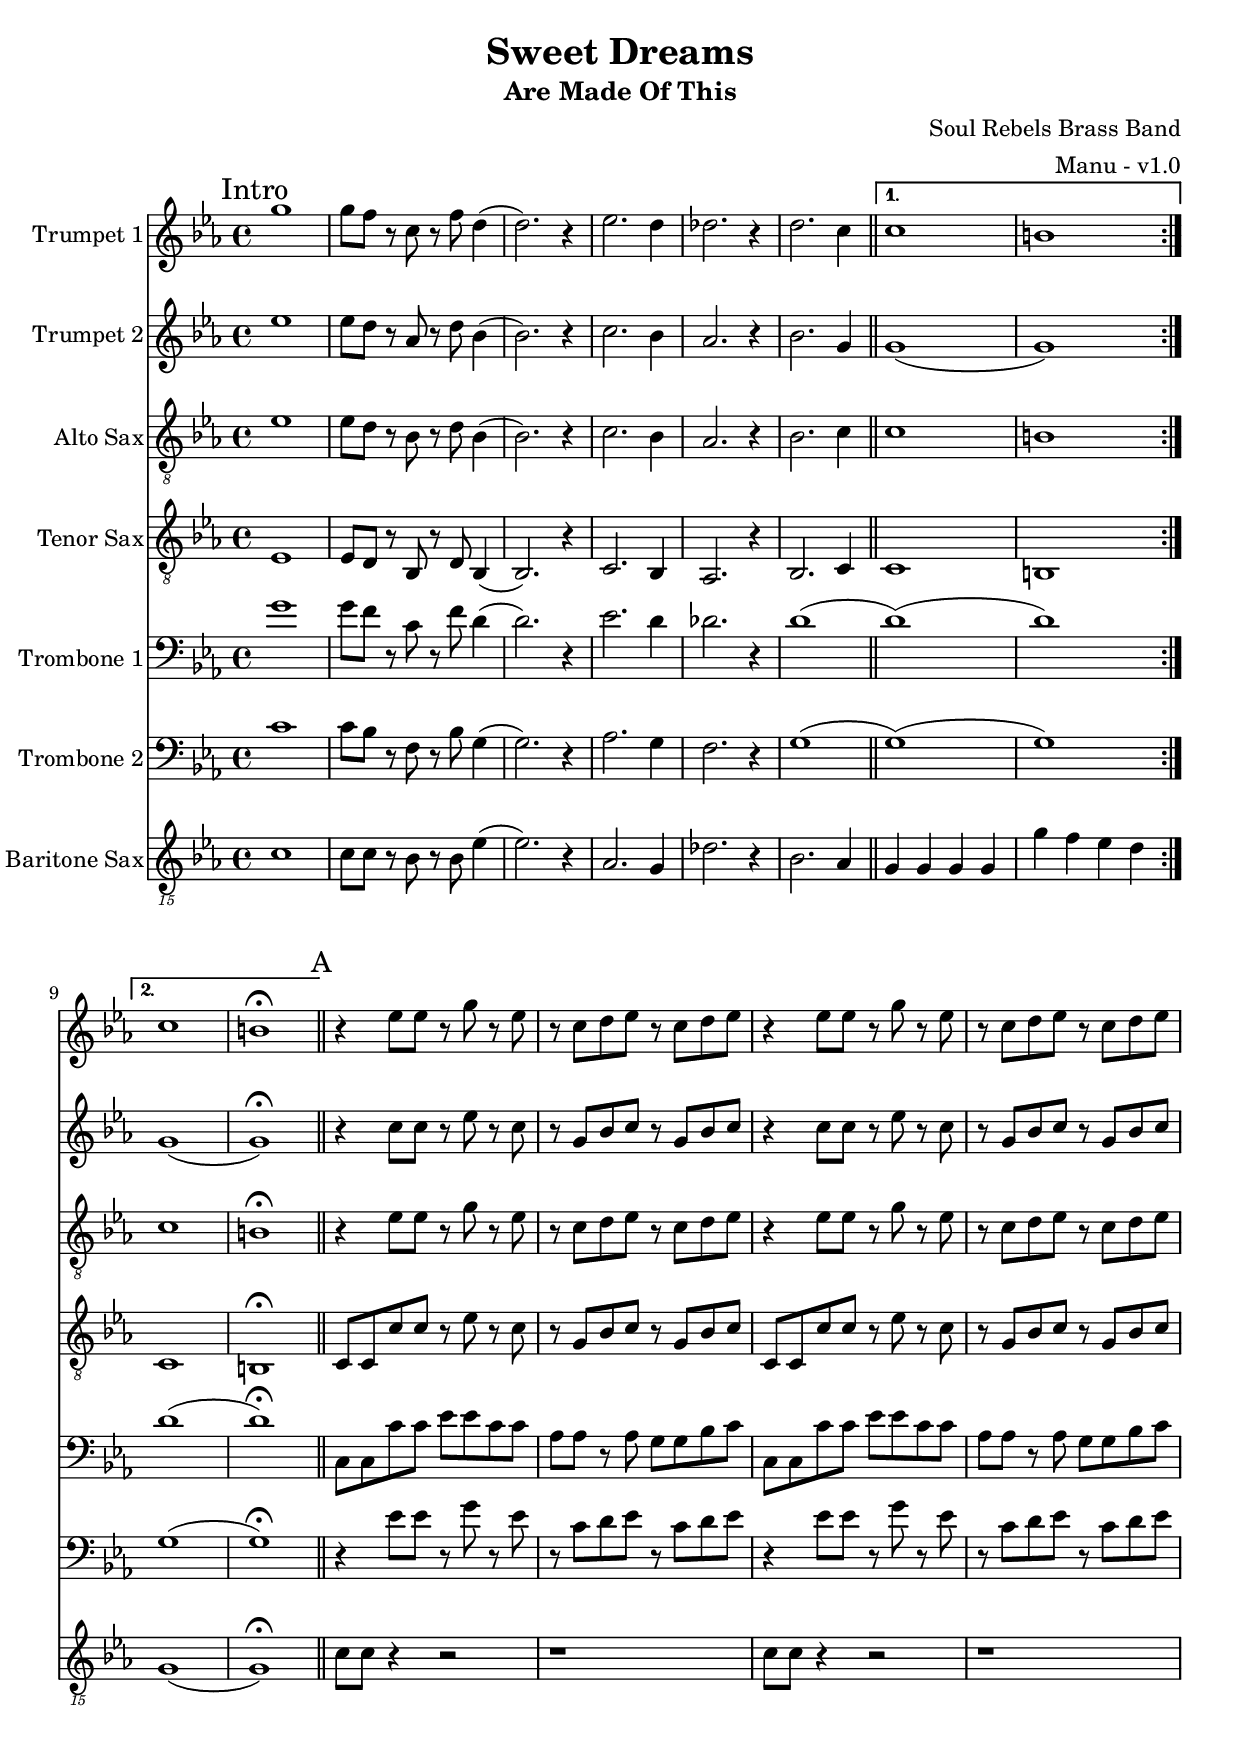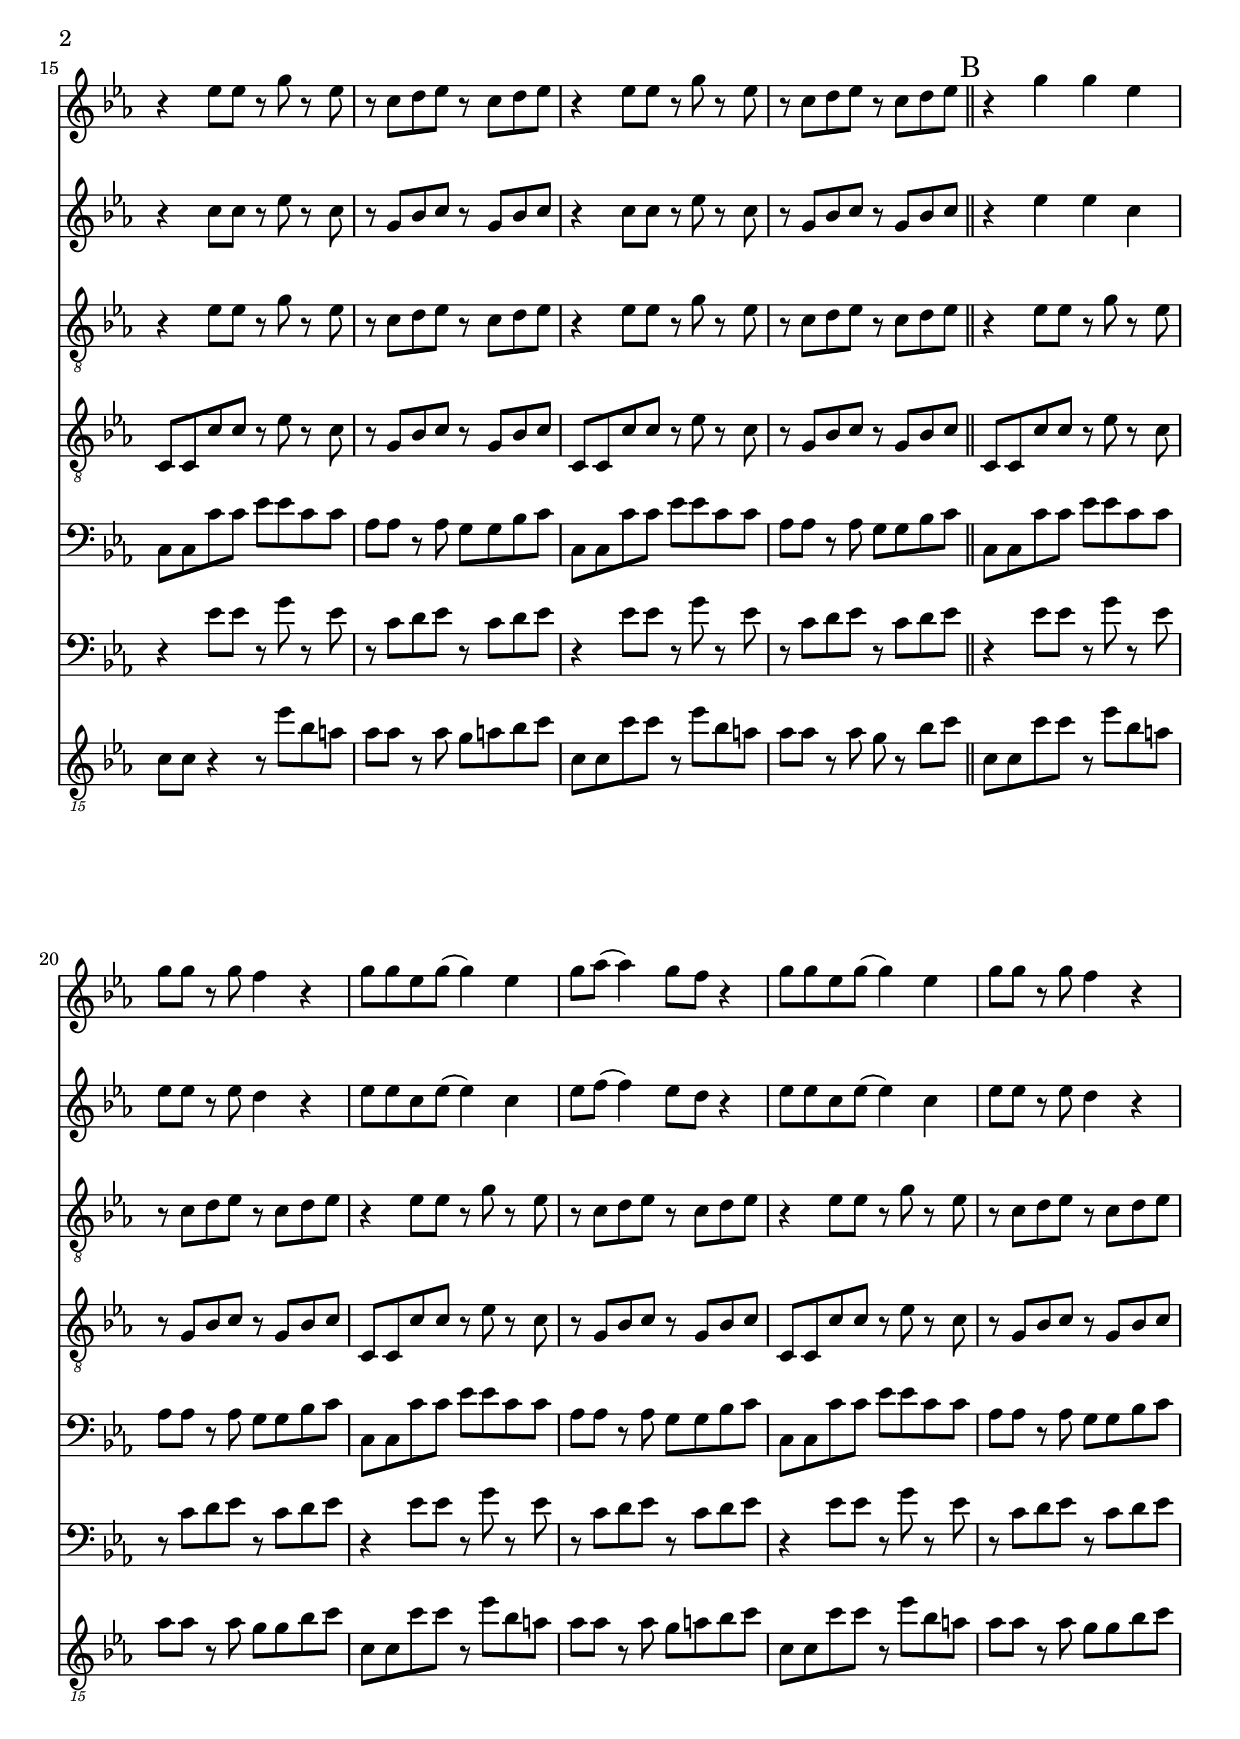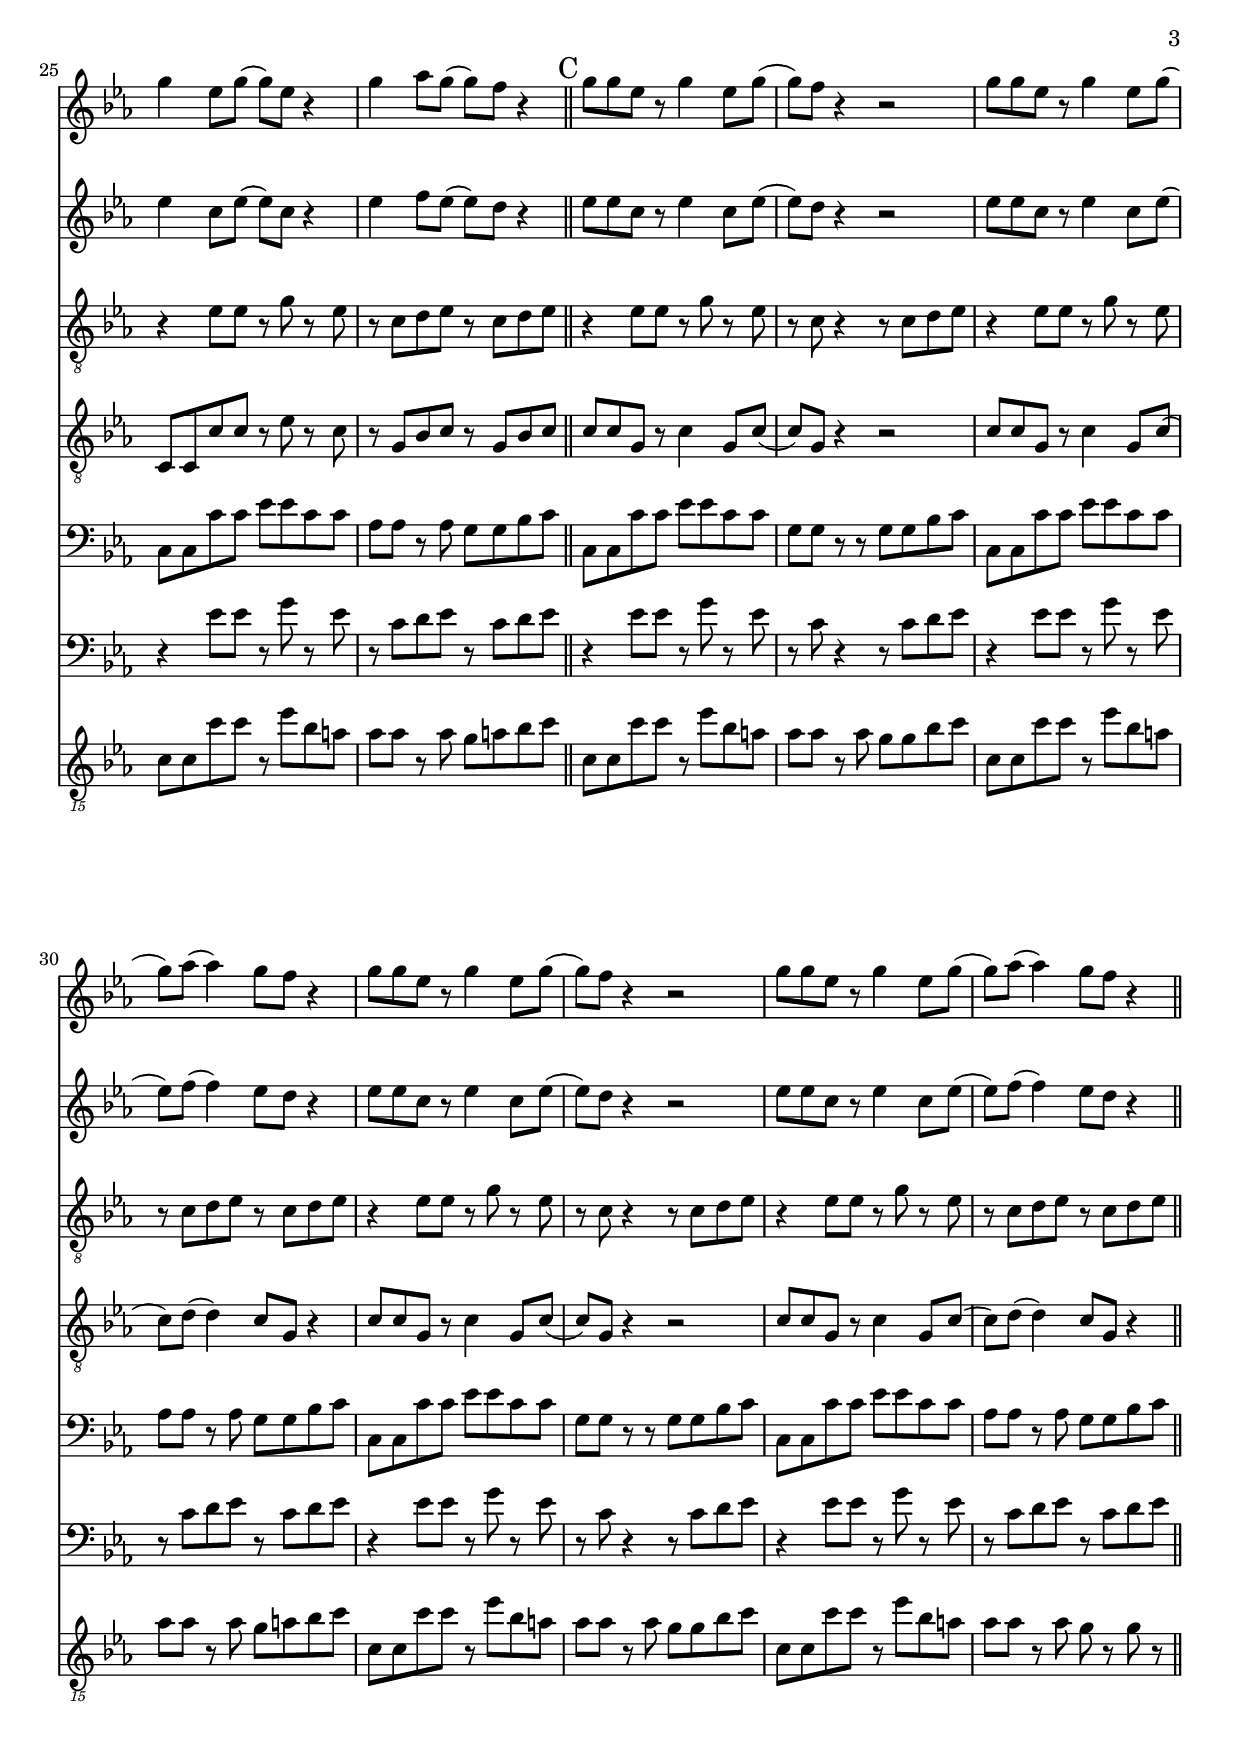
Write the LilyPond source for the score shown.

\version "2.18.2"

global = {
  \key c \minor
  \time 4/4
}

trumpetBbOne = \relative c'' {
  \global

  \mark "Intro"
  \repeat volta 2 {
    g'1 | g8 f r c r f d4 (| d2.) r4 | ees2. d4 |
    des2. r4 | d2. c4 \bar "||"
  }

  \alternative {
    { c1 | b | }
    { c1 | b \fermata \bar "||" }
  }

  % A
  \mark "A"
  r4 ees8 ees r g r ees | r c d ees r c d ees | r4 ees8 ees r g r ees | r c d ees r c d ees |
  r4 ees8 ees r g r ees | r c d ees r c d ees | r4 ees8 ees r g r ees | r c d ees r c d ees \bar "||"

  % B
  \mark "B"
  r4 g g ees | g8 g r g f4 r | g8 g ees g (g4) ees | g8 aes (aes4) g8 f r4 |
  g8 g ees g (g4) ees | g8 g r g f4 r | g ees8 g (g) ees r4 | g aes8 g (g) f r4 \bar "||"

  % C
  \mark "C"
  g8 g ees r g4 ees8 g (| g) f r4 r2 | g8 g ees r g4 ees8 g (| g) aes (aes4) g8 f r4 |
  g8 g ees r g4 ees8 g (| g) f r4 r2 | g8 g ees r g4 ees8 g (| g) aes (aes4) g8 f r4 \bar "||"
}

trumpetBbTwo = \relative c'' {
  \global

  \mark "Intro"
  \repeat volta 2 {
    ees1 | ees8 d r aes r d bes4 (| bes2.) r4 | c2. bes4 |
    aes2. r4 | bes2. g4 \bar "||"
  }

  \alternative {
    { g1 (| g ) | }
    { g1 (| g ) \fermata \bar "||" }
  }

  % A
  \mark "A"
  r4 c8 c r ees r c | r g bes c r g bes c | r4 c8 c r ees r c | r g bes c r g bes c |
  r4 c8 c r ees r c | r g bes c r g bes c | r4 c8 c r ees r c | r g bes c r g bes c \bar "||"

   % B
  \mark "B"
  r4 ees ees c | ees8 ees r ees d4 r | ees8 ees c ees (ees4) c | ees8 f (f4) ees8 d r4 |
  ees8 ees c ees (ees4) c | ees8 ees r ees d4 r | ees c8 ees (ees) c r4 | ees f8 ees (ees) d r4 \bar "||"

  % C
  \mark "C"
  ees8 ees c r ees4 c8 ees (| ees) d r4 r2 | ees8 ees c r ees4 c8 ees (| ees) f (f4) ees8 d r4 |
  ees8 ees c r ees4 c8 ees (| ees) d r4 r2 | ees8 ees c r ees4 c8 ees (| ees) f (f4) ees8 d r4 \bar "||"
}

altoSax = \relative c'' {
  \global

  \mark "Intro"
  \repeat volta 2 {
    ees,1 | ees8 d r bes r d bes4 (| bes2.) r4 | c2. bes4 |
    aes2. r4 | bes2. c4 \bar "||"
  }

  \alternative {
    { c1 | b | }
    { c1 | b \fermata \bar "||" }
  }

  % A
  \mark "A"
  r4 ees8 ees r g r ees | r c d ees r c d ees | r4 ees8 ees r g r ees | r c d ees r c d ees |
  r4 ees8 ees r g r ees | r c d ees r c d ees | r4 ees8 ees r g r ees | r c d ees r c d ees \bar "||"

  % B
  \mark "B"
  r4 ees8 ees r g r ees | r c d ees r c d ees | r4 ees8 ees r g r ees | r c d ees r c d ees |
  r4 ees8 ees r g r ees | r c d ees r c d ees | r4 ees8 ees r g r ees | r c d ees r c d ees \bar "||"

  % C
  \mark "C"
  r4 ees8 ees r g r ees | r c r4 r8 c d ees | r4 ees8 ees r g r ees | r c d ees r c d ees |
  r4 ees8 ees r g r ees | r c r4 r8 c d ees | r4 ees8 ees r g r ees | r c d ees r c d ees \bar "||"
}

tenorSax = \relative c'' {
  \global

  \mark "Intro"
  \repeat volta 2 {
    ees,,1 | ees8 d r bes r d bes4 (| bes2.) r4 | c2. bes4 |
    aes2. r4 | bes2. c4 \bar "||"
  }

  \alternative {
    { c1 | b | }
    { c1 | b \fermata \bar "||" }
  }

  % A
  \mark "A"
  c8 c c' c r ees r c | r g bes c r g bes c | c,8 c c' c r ees r c | r g bes c r g bes c |
  c,8 c c' c r ees r c | r g bes c r g bes c | c,8 c c' c r ees r c | r g bes c r g bes c \bar "||"

  % B
  \mark "B"
  c,8 c c' c r ees r c | r g bes c r g bes c | c,8 c c' c r ees r c | r g bes c r g bes c |
  c,8 c c' c r ees r c | r g bes c r g bes c | c,8 c c' c r ees r c | r g bes c r g bes c \bar "||"

  % C
  \mark "C"
  c8 c g r c4 g8 c (| c) g r4 r2 | c8 c g r c4 g8 c (| c) d (d4) c8 g r4 |
  c8 c g r c4 g8 c (| c) g r4 r2 | c8 c g r c4 g8 c (| c) d (d4) c8 g r4 \bar "||"
}

tromboneOne = \relative c {
  \global

  \mark "Intro"
  \repeat volta 2 {
    g''1 | g8 f r c r f d4 (| d2.) r4 | ees2. d4 |
    des2. r4 | d1 (\bar "||"
  }

  \alternative {
    { d1) (| d) | }
    { d1 (| d) \fermata \bar "||" }
  }

  % A
  \mark "A"
  c,8 c c' c ees ees c c | aes aes r aes g g bes c | c,8 c c' c ees ees c c | aes aes r aes g g bes c |
  c,8 c c' c ees ees c c | aes aes r aes g g bes c | c,8 c c' c ees ees c c | aes aes r aes g g bes c \bar "||"

  % B
  \mark "B"
  c,8 c c' c ees ees c c | aes aes r aes g g bes c | c,8 c c' c ees ees c c | aes aes r aes g g bes c |
  c,8 c c' c ees ees c c | aes aes r aes g g bes c | c,8 c c' c ees ees c c | aes aes r aes g g bes c \bar "||"

  % C
  \mark "C"
  c,8 c c' c ees ees c c | g g r r g g bes c | c,8 c c' c ees ees c c | aes aes r aes g g bes c |
  c,8 c c' c ees ees c c | g g r r g g bes c | c,8 c c' c ees ees c c | aes aes r aes g g bes c \bar "||"
}

tromboneTwo = \relative c {
  \global

  \mark "Intro"
  \repeat volta 2 {
    c'1 | c8 bes r f r bes g4 (| g2.) r4 | aes2. g4 |
    f2. r4 | g1 (\bar "||"
  }

  \alternative {
    { g1) (| g) | }
    { g1 (| g) \fermata \bar "||" }
  }

  % A
  \mark "A"
  r4 ees'8 ees r g r ees | r c d ees r c d ees | r4 ees8 ees r g r ees | r c d ees r c d ees |
  r4 ees8 ees r g r ees | r c d ees r c d ees | r4 ees8 ees r g r ees | r c d ees r c d ees \bar "||"

  % B
  \mark "B"
  r4 ees8 ees r g r ees | r c d ees r c d ees | r4 ees8 ees r g r ees | r c d ees r c d ees |
  r4 ees8 ees r g r ees | r c d ees r c d ees | r4 ees8 ees r g r ees | r c d ees r c d ees \bar "||"

  % C
  \mark "C"
  r4 ees8 ees r g r ees | r c r4 r8 c d ees | r4 ees8 ees r g r ees | r c d ees r c d ees |
  r4 ees8 ees r g r ees | r c r4 r8 c d ees | r4 ees8 ees r g r ees | r c d ees r c d ees \bar "||"
}

baritoneSax = \relative c {
  \global

  % Intro
  \mark "Intro"
  \repeat volta 2 {
    c1 | c8 c r bes r bes ees4 (| ees2.) r4 | aes,2. g4 |
    des'2. r4 | bes2. aes4 \bar "||"
  }

  \alternative {
    { g g g g | g' f ees d | }
    { g,1 (| g) \fermata \bar "||" }
  }

  % A
  \mark "A"
  c8 c r4 r2 | r1 | c8 c r4 r2 | r1 |
  c8 c r4 r8 ees' bes a | aes aes r aes g a bes c | c,8 c c' c r8 ees bes a | aes aes r aes g r bes c \bar "||"

  % B
  \mark "B"
  c,8 c c' c r8 ees bes a | aes aes r aes g g bes c | c,8 c c' c r8 ees bes a | aes aes r aes g a bes c |
  c,8 c c' c r8 ees bes a | aes aes r aes g g bes c | c,8 c c' c r8 ees bes a | aes aes r aes g a bes c \bar "||"

  % C
  \mark "C"
  c,8 c c' c r8 ees bes a | aes aes r aes g g bes c | c,8 c c' c r8 ees bes a | aes aes r aes g a bes c |
  c,8 c c' c r8 ees bes a | aes aes r aes g g bes c | c,8 c c' c r8 ees bes a | aes aes r aes g r g r \bar "||"
}

trumpetBbOnePart = \new Staff \with {
  instrumentName = "Trumpet 1"
  midiInstrument = "trumpet"
} \trumpetBbOne

trumpetBbTwoPart = \new Staff \with {
  instrumentName = "Trumpet 2"
  midiInstrument = "trumpet"
} \trumpetBbTwo

altoSaxPart = \new Staff \with {
  instrumentName = "Alto Sax"
  midiInstrument = "alto sax"
} { \clef "treble_8" \altoSax }

tenorSaxPart = \new Staff \with {
  instrumentName = "Tenor Sax"
  midiInstrument = "tenor sax"
} { \clef "treble_8" \tenorSax }

tromboneOnePart = \new Staff \with {
  instrumentName = "Trombone 1"
  midiInstrument = "trombone"
} { \clef bass \tromboneOne }

tromboneTwoPart = \new Staff \with {
  instrumentName = "Trombone 2"
  midiInstrument = "trombone"
} { \clef bass \tromboneTwo }

baritoneSaxPart = \new Staff \with {
  instrumentName = "Baritone Sax"
  midiInstrument = "baritone sax"
} { \clef "treble_15" \baritoneSax }

\book {
  \paper {
    print-all-headers = ##t
  }

  \score {
    \header {
      title = "Sweet Dreams"
      subtitle = "Are Made Of This"
      composer = "Soul Rebels Brass Band"
      arranger = "Manu - v1.0"
    }

    <<
      \trumpetBbOnePart
      \trumpetBbTwoPart
      \altoSaxPart
      \tenorSaxPart
      \tromboneOnePart
      \tromboneTwoPart
      \baritoneSaxPart
    >>
    \layout { }
    \midi {
      \context {
        \Score
        tempoWholesPerMinute = #(ly:make-moment 120 4)
      }
    }
  }
%{
  \pageBreak

  \score {
    \header {
      title = "Sweet Dreams"
      subtitle = "Are Made Of This"
      composer = "Soul Rebels Brass Band"
      arranger = "Manu - v1.0"
    }
    <<
      \transpose c d \trumpetBbOnePart
    >>
  }

  \pageBreak

  \score {
    \header {
      title = "Sweet Dreams"
      subtitle = "Are Made Of This"
      composer = "Soul Rebels Brass Band"
      arranger = "Manu - v1.0"
    }
    <<
      \transpose c d \trumpetBbTwoPart
    >>
  }

  \pageBreak

  \score {
    \header {
      title = "Sweet Dreams"
      subtitle = "Are Made Of This"
      composer = "Soul Rebels Brass Band"
      arranger = "Manu - v1.0"
    }
    <<
      \transpose c a, \altoSaxOnePart
    >>
  }

  \pageBreak

  \score {
    \header {
      title = "Sweet Dreams"
      subtitle = "Are Made Of This"
      composer = "Soul Rebels Brass Band"
      arranger = "Manu - v1.0"
    }
    <<
      \transpose c a, \altoSaxTwoPart
    >>
  }

  \pageBreak

  \score {
    \header {
      title = "Sweet Dreams"
      subtitle = "Are Made Of This"
      composer = "Soul Rebels Brass Band"
      arranger = "Manu - v1.0"
    }
    <<
      \transpose c d \tenorSaxPart
    >>
  }

  \pageBreak

  \score {
    \header {
      title = "Sweet Dreams"
      subtitle = "Are Made Of This"
      composer = "Soul Rebels Brass Band"
      arranger = "Manu - v1.0"
    }
    <<
      \trombonePart
    >>
  }

  \pageBreak

  \score {
    \header {
      title = "Sweet Dreams"
      subtitle = "Are Made Of This"
      composer = "Soul Rebels Brass Band"
      arranger = "Manu - v1.0"
    }
    <<
      \transpose c a, \baritoneSaxPart
    >>
  }
%}

}

